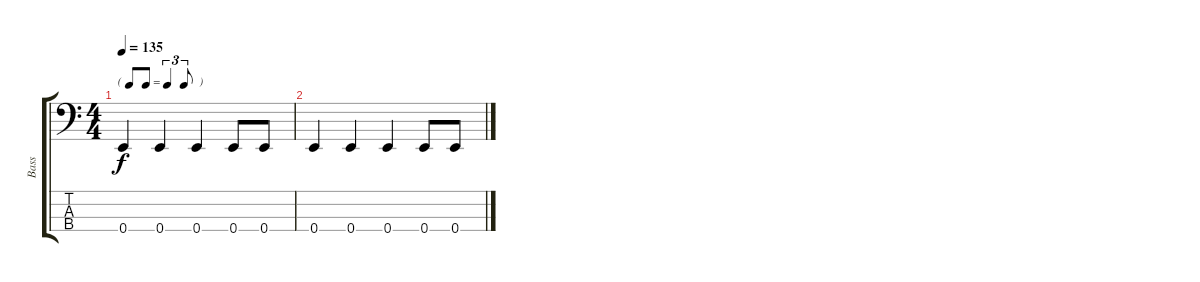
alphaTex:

\track ("Bass" "Bass") {instrument electricbasspick}
\staff {score tabs}
\tuning (G2 D2 A1 E1) {hide}
\ts (4 4)
\tf triplet8th
\tempo 135
\clef f4
\ks c
0.4.4{dy f} 0.4.4 0.4.4 0.4.8 0.4.8 |
0.4.4 0.4.4 0.4.4 0.4.8 0.4.8
